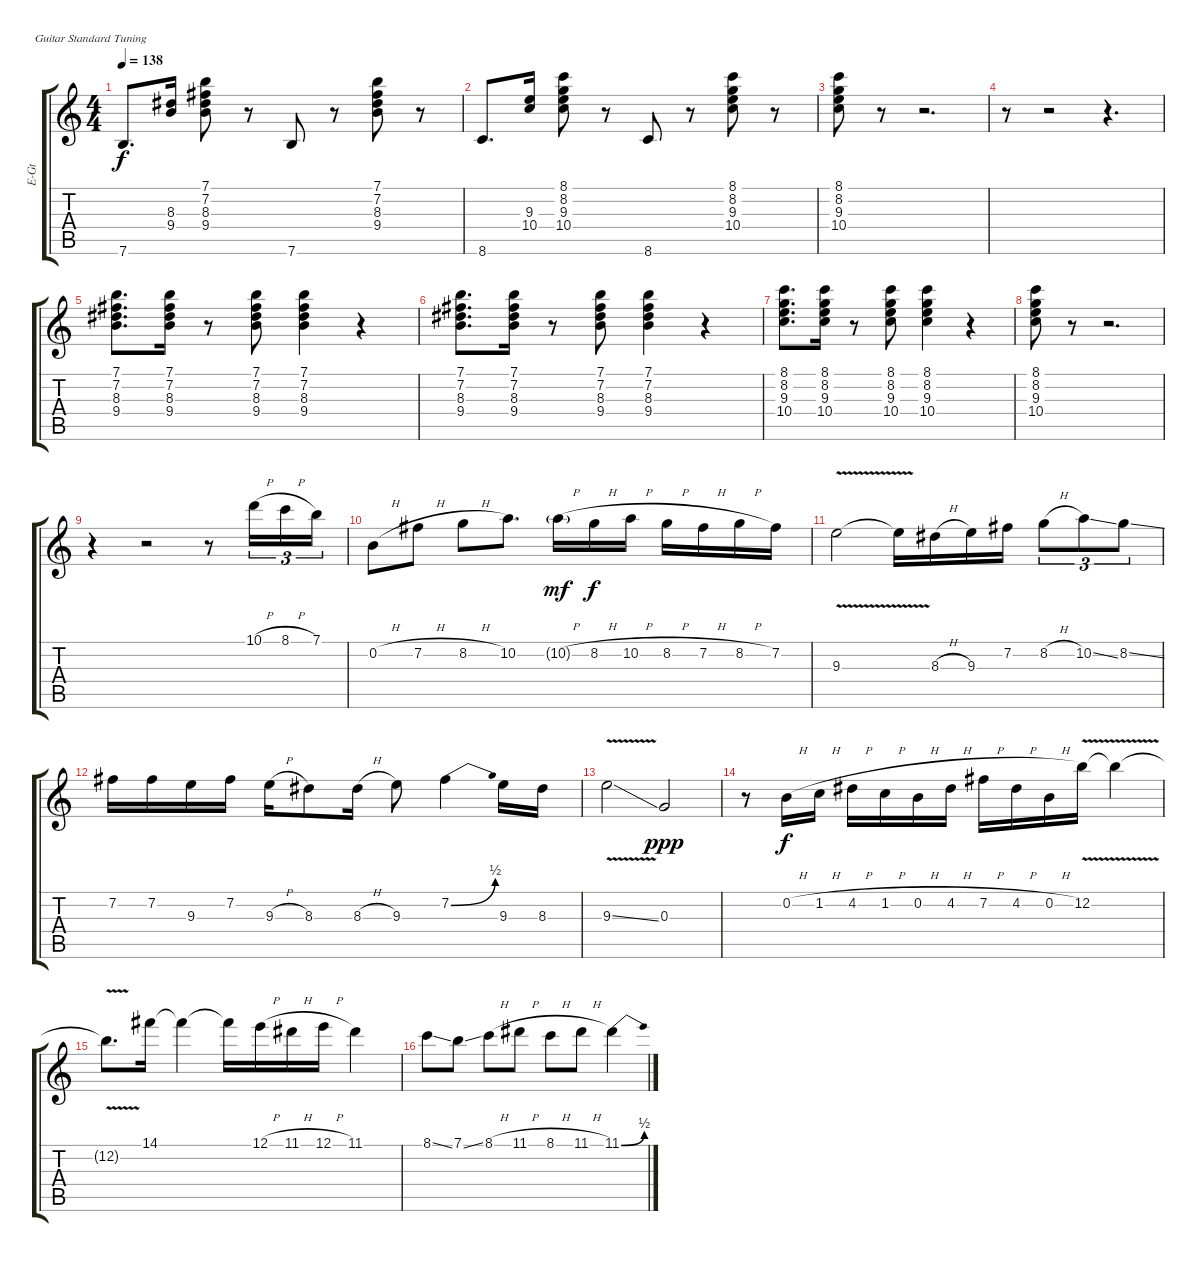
\bracketExtendMode groupsimilarinstruments
\otherSystemsTrackNameOrientation horizontal
\track ("Alex Lifeson, Guitarra" "E-Gt") {instrument distortionguitar}
\staff {score tabs}
\tuning (E4 B3 G3 D3 A2 E2)
\ts (4 4)
\tempo 138
\clef g2
\ks c
7.6.8{d dy f beam Up} (8.3{acc #} 9.4).16{beam Up} (7.1 7.2{acc #} 8.3{acc #} 9.4).8{beam Down} r.8{beam Down} 7.6.8{beam Up} r.8{beam Up} (7.1 7.2{acc #} 8.3{acc #} 9.4).8{beam Down} r.8{beam Down} |
8.6.8{d beam Up} (9.3 10.4).16{beam Up} (8.1 8.2 9.3 10.4).8{beam Down} r.8{beam Down} 8.6.8{beam Up} r.8{beam Up} (8.1 8.2 9.3 10.4).8{beam Down} r.8{beam Down} |
(8.1 8.2 9.3 10.4).8{beam Down} r.8{beam Down} r.2{d beam Down} |
r.8{beam Down} r.2{beam Down} r.4{d beam Down} |
(7.1 7.2{acc #} 8.3{acc #} 9.4).8{d beam Down} (7.1 7.2{acc #} 8.3{acc #} 9.4).16{beam Down} r.8{beam Down} (7.1 7.2{acc #} 8.3{acc #} 9.4).8{beam Down} (7.1 7.2{acc #} 8.3{acc #} 9.4).4{beam Down} r.4{beam Down} |
(7.1 7.2{acc #} 8.3{acc #} 9.4).8{d beam Down} (7.1 7.2{acc #} 8.3{acc #} 9.4).16{beam Down} r.8{beam Down} (7.1 7.2{acc #} 8.3{acc #} 9.4).8{beam Down} (7.1 7.2{acc #} 8.3{acc #} 9.4).4{beam Down} r.4{beam Down} |
(8.1 8.2 9.3 10.4).8{d beam Down} (8.1 8.2 9.3 10.4).16{beam Down} r.8{beam Down} (8.1 8.2 9.3 10.4).8{beam Down} (8.1 8.2 9.3 10.4).4{beam Down} r.4{beam Down} |
(8.1 8.2 9.3 10.4).8{beam Down} r.8{beam Down} r.2{d beam Down} |
r.4{beam Down} r.2{beam Down} r.8{beam Down} 10.1{h}.16{tu (3 2) beam Down} 8.1{h}.16{tu (3 2) beam Down} 7.1.16{tu (3 2) beam Down} |
0.2{h}.8{beam Down} 7.2{h acc #}.8{beam Down} 8.2{h}.8{beam Down} 10.2.8{d beam Down} 10.2{h g}.16{dy mf beam Down} 8.2{h}.16{dy f beam Down} 10.2{h}.16{beam Down} 8.2{h}.16{beam Down} 7.2{h acc #}.16{beam Down} 8.2{h}.16{beam Down} 7.2{acc #}.16{beam Down} |
9.3{v}.2{beam Down} 9.3{v t}.16{beam Down} 8.3{h acc #}.16{beam Down} 9.3.16{beam Down} 7.2{acc #}.16{beam Down} 8.2{h}.8{tu (3 2) beam Down} 10.2{ss}.8{tu (3 2) beam Down} 8.2{ss}.8{tu (3 2) beam Down} |
7.2{acc #}.16{beam Down} 7.2{acc #}.16{beam Down} 9.3.16{beam Down} 7.2{acc #}.16{beam Down} 9.3{h}.16{beam Down} 8.3{acc #}.8{beam Down} 8.3{h acc #}.16{beam Down} 9.3.8{beam Down} 7.2{be (bend 0 0 60 2) acc #}.4{beam Down} 9.3.16{beam Down} 8.3{acc #}.16{beam Down} |
9.3{v ss}.2{beam Down} 0.3.2{dy ppp beam Up} |
r.8{beam Down} 0.2{h}.16{dy f beam Down} 1.2{h}.16{beam Down} 4.2{h acc #}.16{beam Down} 1.2{h}.16{beam Down} 0.2{h}.16{beam Down} 4.2{h acc #}.16{beam Down} 7.2{h acc #}.16{beam Down} 4.2{h acc #}.16{beam Down} 0.2{h}.16{beam Down} 12.2{v}.16{beam Down} 12.2{v t}.4{beam Down} |
12.2{v t}.8{d beam Down} 14.1{acc #}.16{beam Down} 14.1{t acc #}.4{beam Down} 14.1{t acc #}.16{beam Down} 12.1{h}.16{beam Down} 11.1{h acc #}.16{beam Down} 12.1{h}.16{beam Down} 11.1{acc #}.4{beam Down} |
8.1{ss}.8{beam Down} 7.1{ss}.8{beam Down} 8.1{h}.8{beam Down} 11.1{h acc #}.8{beam Down} 8.1{h}.8{beam Down} 11.1{h acc #}.8{beam Down} 11.1{be (bend 0 0 60 2) acc #}.4{beam Down}
